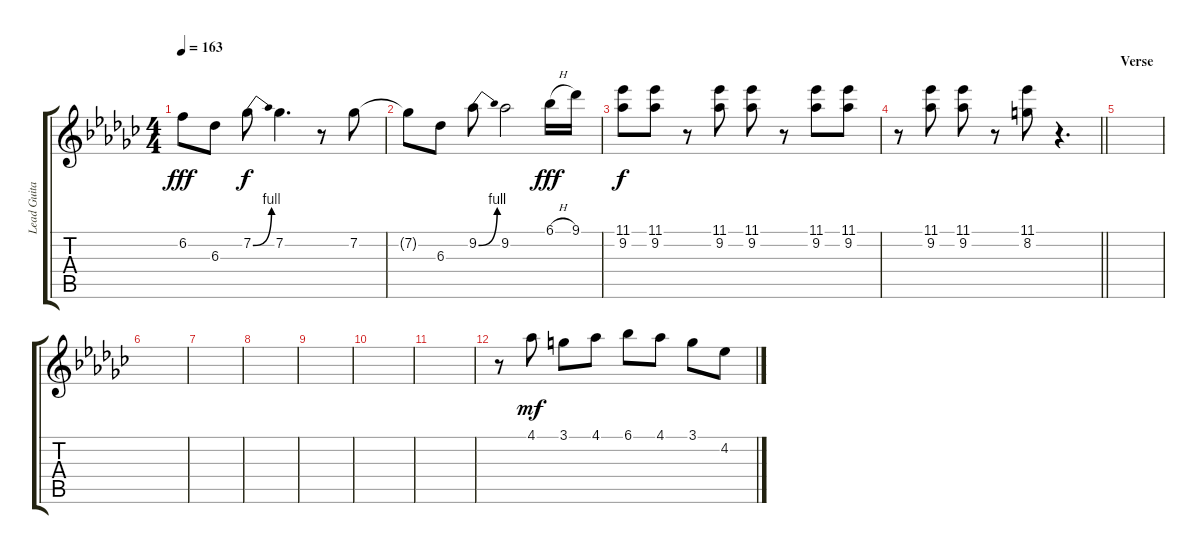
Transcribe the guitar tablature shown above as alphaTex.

\track ("Lead Guitar" "Lead Guita") {instrument distortionguitar}
\staff {score tabs}
\tuning (E4 B3 G3 D3 A2 E2) {hide}
\ts (4 4)
\tempo 163
\clef g2
\ks gb
6.2.8{dy fff} 6.3.8 7.2{be (bend 0 0 60 4)}.8{dy f} 7.2.4{d} r.8 7.2.8 |
7.2{t}.8 6.3.8 9.2{be (bend 0 0 60 4)}.8 9.2.2 6.1{h}.16{dy fff} 9.1.16 |
(11.1 9.2).8{dy f} (11.1 9.2).8 r.8 (11.1 9.2).8 (11.1 9.2).8 r.8 (11.1 9.2).8 (11.1 9.2).8 |
\barLineRight lightlight
r.8 (11.1 9.2).8 (11.1 9.2).8 r.8 (11.1 8.2).8 r.4{d} |
\section ("" "Verse")
|
|
|
|
|
|
|
r.8 4.1.8{dy mf} 3.1.8 4.1.8 6.1.8 4.1.8 3.1.8 4.2.8
